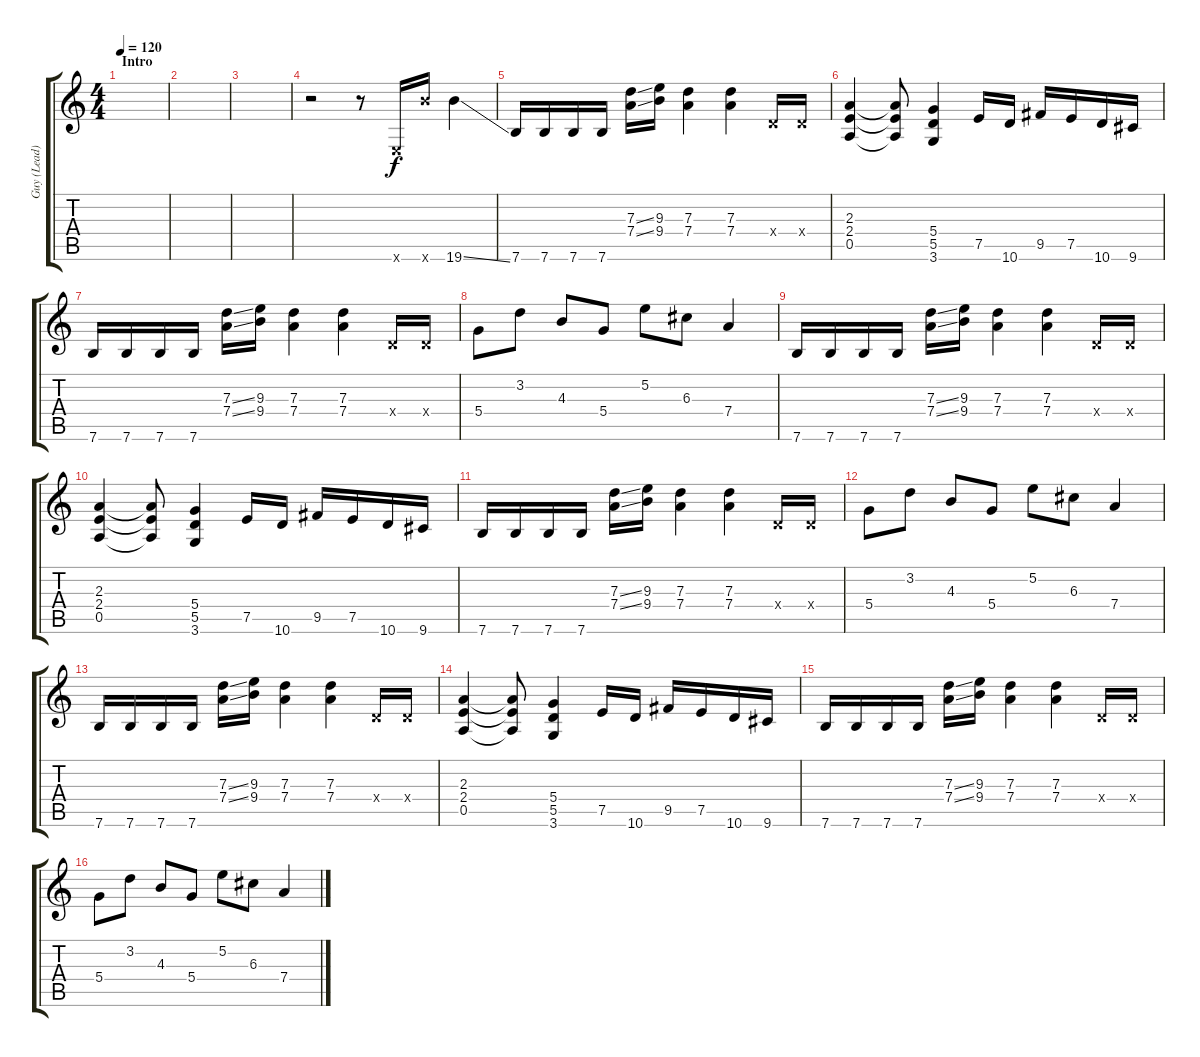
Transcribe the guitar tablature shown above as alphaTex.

\track ("Guy (Lead)" "Guy (Lead)") {instrument distortionguitar}
\staff {score tabs}
\tuning (E4 B3 G3 D3 A2 E2) {hide}
\ts (4 4)
\section ("" "Intro")
\tempo 120
\clef g2
\ks c
|
|
|
r.2 r.8 0.6{x}.16 19.6{x}.16 19.6{ss}.4 |
7.6.16 7.6.16 7.6.16 7.6.16 (7.3{ss} 7.4{ss}).16 (9.3 9.4).16 (7.3 7.4).4 (7.3 7.4).4 0.4{x}.16 0.4{x}.16 |
(2.3 2.4 0.5).4 (2.3{t} 2.4{t} 0.5{t}).8 (5.4 5.5 3.6).4 7.5.16 10.6.16 9.5.16 7.5.16 10.6.16 9.6.16 |
7.6.16 7.6.16 7.6.16 7.6.16 (7.3{ss} 7.4{ss}).16 (9.3 9.4).16 (7.3 7.4).4 (7.3 7.4).4 0.4{x}.16 0.4{x}.16 |
5.4.8 3.2.8 4.3.8 5.4.8 5.2.8 6.3.8 7.4.4 |
7.6.16 7.6.16 7.6.16 7.6.16 (7.3{ss} 7.4{ss}).16 (9.3 9.4).16 (7.3 7.4).4 (7.3 7.4).4 0.4{x}.16 0.4{x}.16 |
(2.3 2.4 0.5).4 (2.3{t} 2.4{t} 0.5{t}).8 (5.4 5.5 3.6).4 7.5.16 10.6.16 9.5.16 7.5.16 10.6.16 9.6.16 |
7.6.16 7.6.16 7.6.16 7.6.16 (7.3{ss} 7.4{ss}).16 (9.3 9.4).16 (7.3 7.4).4 (7.3 7.4).4 0.4{x}.16 0.4{x}.16 |
5.4.8 3.2.8 4.3.8 5.4.8 5.2.8 6.3.8 7.4.4 |
7.6.16 7.6.16 7.6.16 7.6.16 (7.3{ss} 7.4{ss}).16 (9.3 9.4).16 (7.3 7.4).4 (7.3 7.4).4 0.4{x}.16 0.4{x}.16 |
(2.3 2.4 0.5).4 (2.3{t} 2.4{t} 0.5{t}).8 (5.4 5.5 3.6).4 7.5.16 10.6.16 9.5.16 7.5.16 10.6.16 9.6.16 |
7.6.16 7.6.16 7.6.16 7.6.16 (7.3{ss} 7.4{ss}).16 (9.3 9.4).16 (7.3 7.4).4 (7.3 7.4).4 0.4{x}.16 0.4{x}.16 |
5.4.8 3.2.8 4.3.8 5.4.8 5.2.8 6.3.8 7.4.4
